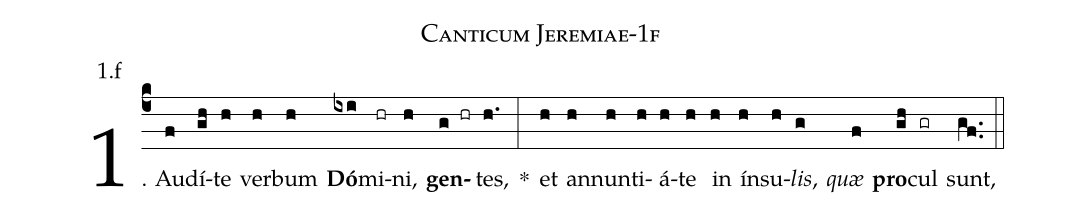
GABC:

name: Canticum Jeremiae-1f;
annotation: 1.f;
%%
(c4)1. Au(f)dí(gh)te(h) ver(h)bum(h) <b>Dó</b>(ixi)mi(hr)ni,(h) <b>gen</b>(g hr)tes,(h.) *(:) et(h) an(h)nun(h)ti(h)á(h)te(h) in(h) ín(h)su(h)<i>lis</i>,(g) <i>quæ</i>(f) <b>pro</b>(gh)cul(gr) sunt,(gf..) (::)
